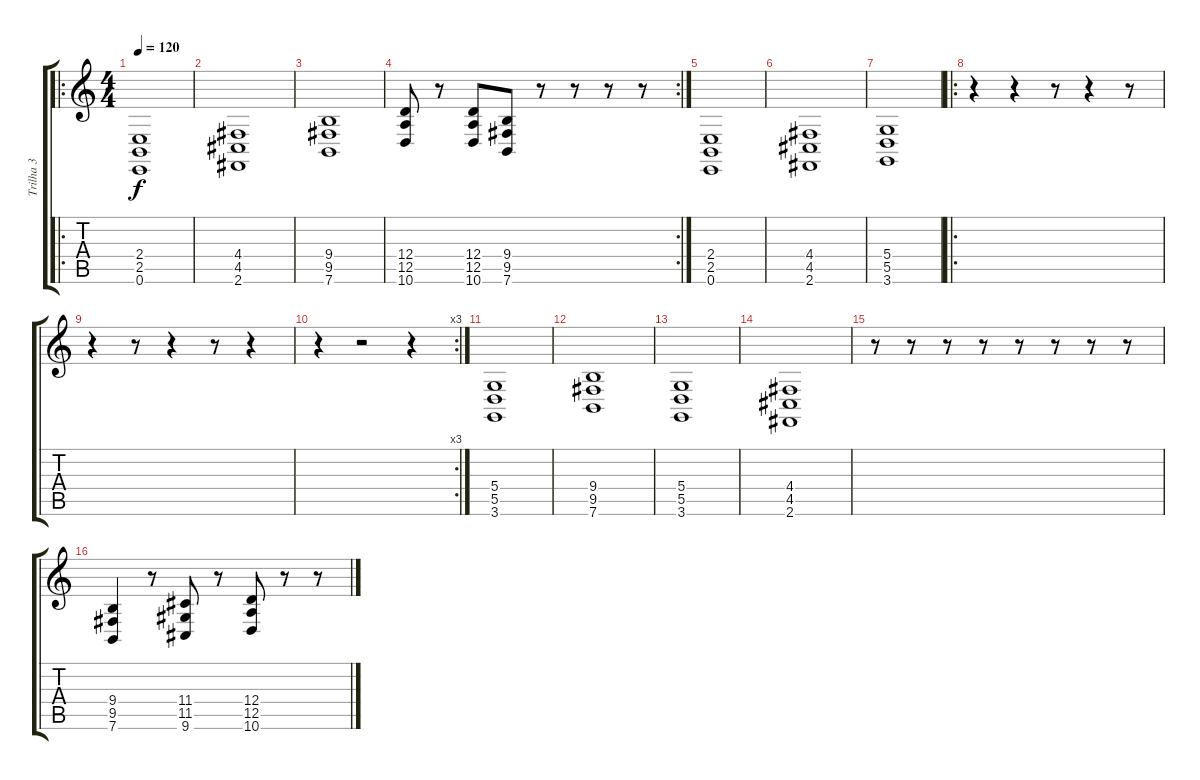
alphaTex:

\track ("Trilha 3" "Trilha 3") {instrument lead2sawtooth}
\staff {score tabs}
\tuning (E4 B3 G3 D3 A2 E2) {hide}
\ro
\ts (4 4)
\tempo 120
\clef g2
\ks c
(2.4 2.5 0.6).1{dy f} |
(4.4 4.5 2.6).1 |
(9.4 9.5 7.6).1 |
\rc 2
(12.4 12.5 10.6).8 r.8 (12.4 12.5 10.6).8 (9.4 9.5 7.6).8 r.8 r.8 r.8 r.8 |
(2.4 2.5 0.6).1 |
(4.4 4.5 2.6).1 |
(5.4 5.5 3.6).1 |
\ro
r.4 r.4 r.8 r.4 r.8 |
r.4 r.8 r.4 r.8 r.4 |
\rc 3
r.4 r.2 r.4 |
(5.4 5.5 3.6).1 |
(9.4 9.5 7.6).1 |
(5.4 5.5 3.6).1 |
(4.4 4.5 2.6).1 |
r.8 r.8 r.8 r.8 r.8 r.8 r.8 r.8 |
(9.4 9.5 7.6).4 r.8 (11.4 11.5 9.6).8 r.8 (12.4 12.5 10.6).8 r.8 r.8
